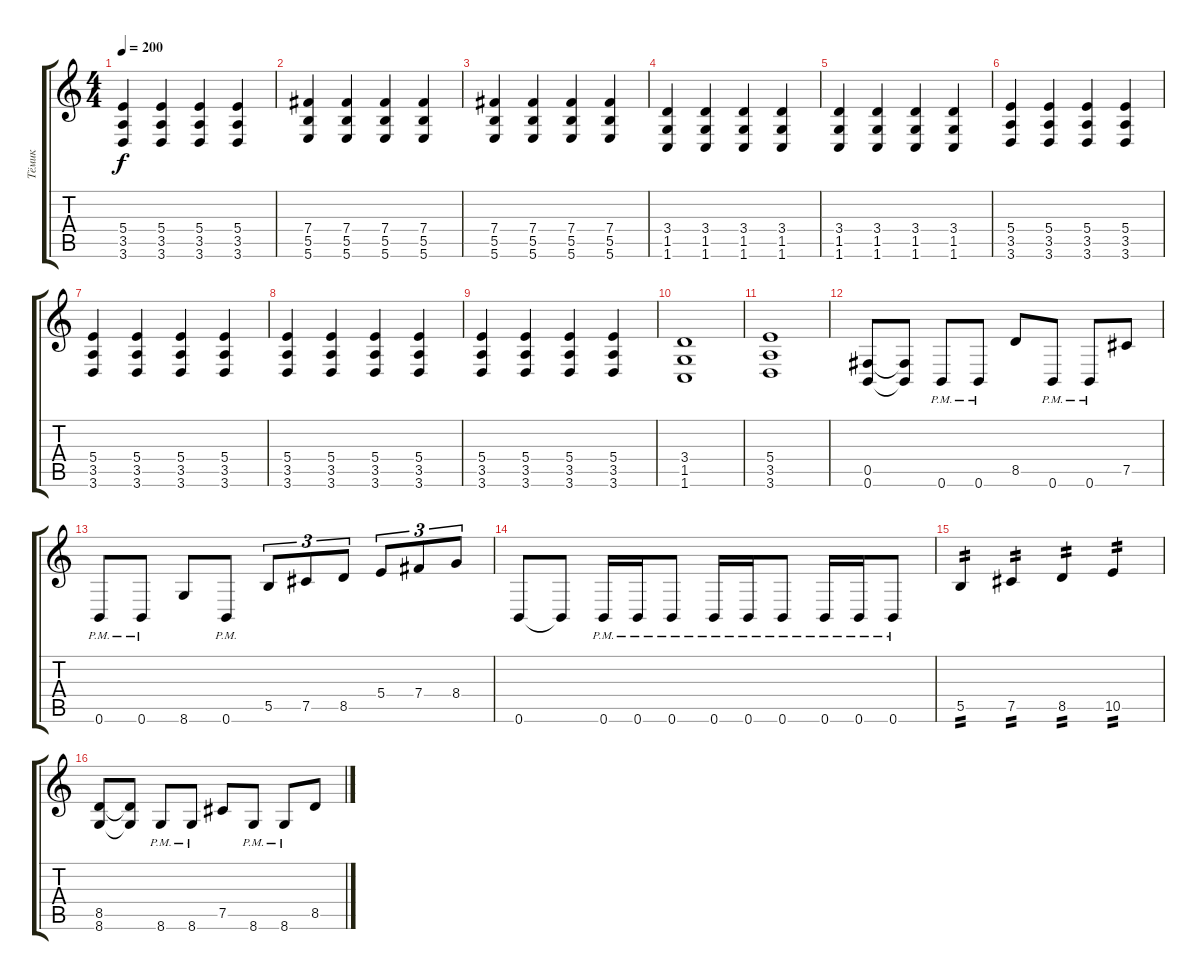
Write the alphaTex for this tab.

\track ("Тёмик" "Тёмик") {instrument distortionguitar}
\staff {score tabs}
\tuning (Db4 Ab3 E3 B2 Gb2 B1) {hide}
\ts (4 4)
\tempo 200
\clef g2
\ks c
(5.4 3.5 3.6).4{dy f} (5.4 3.5 3.6).4 (5.4 3.5 3.6).4 (5.4 3.5 3.6).4 |
(7.4 5.5 5.6).4 (7.4 5.5 5.6).4 (7.4 5.5 5.6).4 (7.4 5.5 5.6).4 |
(7.4 5.5 5.6).4 (7.4 5.5 5.6).4 (7.4 5.5 5.6).4 (7.4 5.5 5.6).4 |
(3.4 1.5 1.6).4 (3.4 1.5 1.6).4 (3.4 1.5 1.6).4 (3.4 1.5 1.6).4 |
(3.4 1.5 1.6).4 (3.4 1.5 1.6).4 (3.4 1.5 1.6).4 (3.4 1.5 1.6).4 |
(5.4 3.5 3.6).4 (5.4 3.5 3.6).4 (5.4 3.5 3.6).4 (5.4 3.5 3.6).4 |
(5.4 3.5 3.6).4 (5.4 3.5 3.6).4 (5.4 3.5 3.6).4 (5.4 3.5 3.6).4 |
(5.4 3.5 3.6).4 (5.4 3.5 3.6).4 (5.4 3.5 3.6).4 (5.4 3.5 3.6).4 |
(5.4 3.5 3.6).4 (5.4 3.5 3.6).4 (5.4 3.5 3.6).4 (5.4 3.5 3.6).4 |
(3.4 1.5 1.6).1 |
(5.4 3.5 3.6).1 |
(0.5 0.6).8 (0.5{t} 0.6{t}).8 0.6{pm}.8 0.6{pm}.8 8.5.8 0.6{pm}.8 0.6{pm}.8 7.5.8 |
0.6{pm}.8 0.6{pm}.8 8.6.8 0.6{pm}.8 5.5.8{tu (3 2)} 7.5.8{tu (3 2)} 8.5.8{tu (3 2)} 5.4.8{tu (3 2)} 7.4.8{tu (3 2)} 8.4.8{tu (3 2)} |
0.6.8 0.6{t}.8 0.6{pm}.16 0.6{pm}.16 0.6{pm}.8 0.6{pm}.16 0.6{pm}.16 0.6{pm}.8 0.6{pm}.16 0.6{pm}.16 0.6{pm}.8 |
5.5.4{tp 2} 7.5.4{tp 2} 8.5.4{tp 2} 10.5.4{tp 2} |
(8.5 8.6).8 (8.5{t} 8.6{t}).8 8.6{pm}.8 8.6{pm}.8 7.5.8 8.6{pm}.8 8.6{pm}.8 8.5.8
